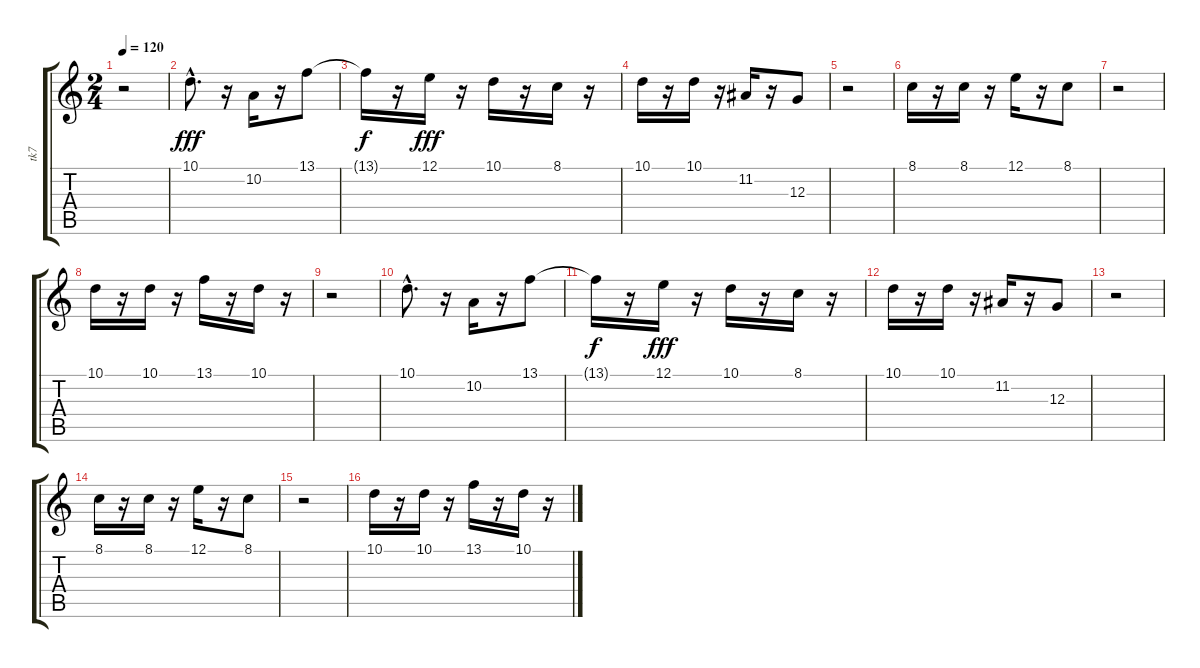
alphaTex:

\track ("tk7" "tk7") {instrument harmonica}
\staff {score tabs}
\tuning (E4 B3 G3 D3 A2 E2) {hide}
\ts (2 4)
\tempo 120
\clef g2
\ks c
r.2{dy fff instrument harmonica} |
10.1{hac}.8{d volume 6 balance 8 instrument harmonica} r.16 10.2.16 r.16 13.1.8 |
13.1{t}.16{dy f} r.16 12.1.16{dy fff} r.16 10.1.16 r.16 8.1.16 r.16 |
10.1.16 r.16 10.1.16 r.16 11.2.16 r.16 12.3.8 |
r.2 |
8.1.16 r.16 8.1.16 r.16 12.1.16 r.16 8.1.8 |
r.2 |
10.1.16 r.16 10.1.16 r.16 13.1.16 r.16 10.1.16 r.16 |
r.2 |
10.1{hac}.8{d volume 6 instrument harmonica} r.16 10.2.16 r.16 13.1.8 |
13.1{t}.16{dy f} r.16 12.1.16{dy fff} r.16 10.1.16 r.16 8.1.16 r.16 |
10.1.16 r.16 10.1.16 r.16 11.2.16 r.16 12.3.8 |
r.2 |
8.1.16 r.16 8.1.16 r.16 12.1.16 r.16 8.1.8 |
r.2 |
10.1.16 r.16 10.1.16 r.16 13.1.16 r.16 10.1.16 r.16
